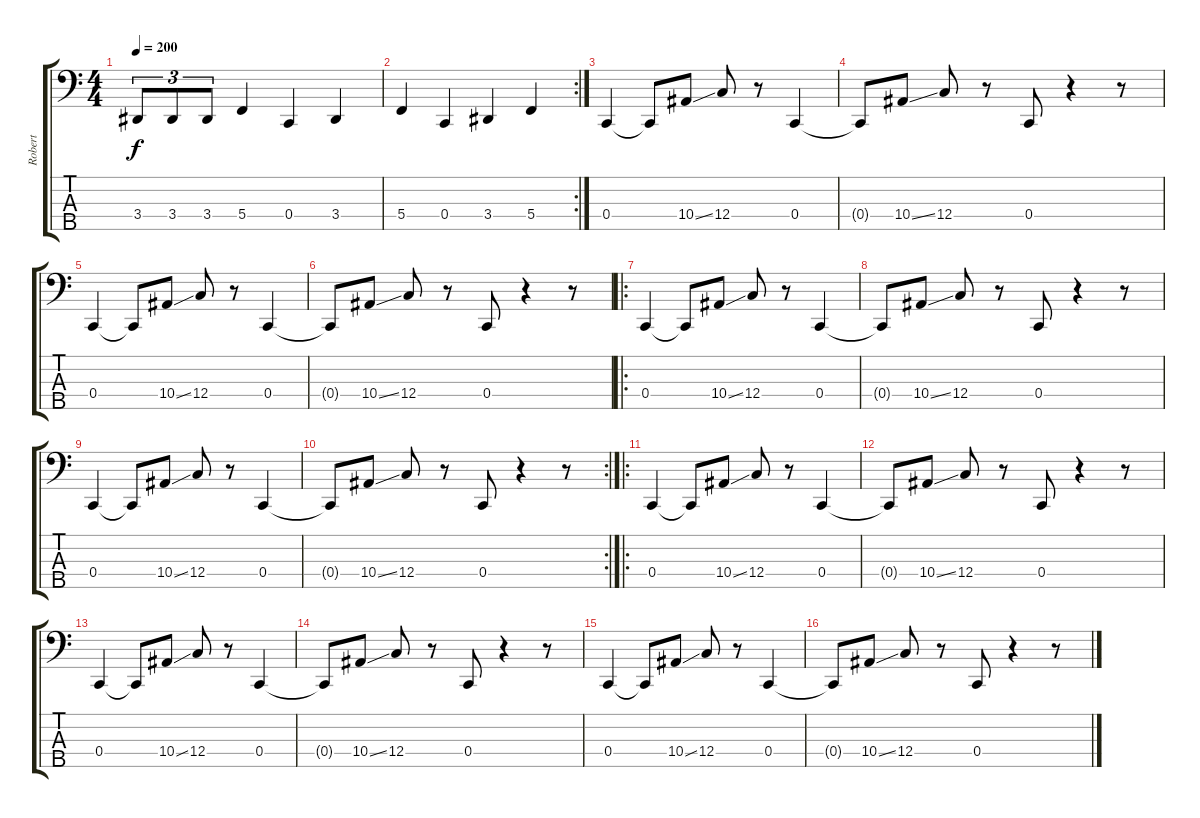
\track ("Robert" "Robert") {instrument electricbassfinger}
\staff {score tabs}
\tuning (F2 C2 G1 C1 G0) {hide}
\ts (4 4)
\tempo 200
\clef f4
\ks c
3.4.8{tu (3 2) dy f} 3.4.8{tu (3 2)} 3.4.8{tu (3 2)} 5.4.4 0.4.4 3.4.4 |
\rc 2
5.4.4 0.4.4 3.4.4 5.4.4 |
0.4.4 0.4{t}.8 10.4{ss}.8 12.4.8 r.8 0.4.4 |
0.4{t}.8 10.4{ss}.8 12.4.8 r.8 0.4.8 r.4 r.8 |
0.4.4 0.4{t}.8 10.4{ss}.8 12.4.8 r.8 0.4.4 |
0.4{t}.8 10.4{ss}.8 12.4.8 r.8 0.4.8 r.4 r.8 |
\ro
0.4.4 0.4{t}.8 10.4{ss}.8 12.4.8 r.8 0.4.4 |
0.4{t}.8 10.4{ss}.8 12.4.8 r.8 0.4.8 r.4 r.8 |
0.4.4 0.4{t}.8 10.4{ss}.8 12.4.8 r.8 0.4.4 |
\rc 2
0.4{t}.8 10.4{ss}.8 12.4.8 r.8 0.4.8 r.4 r.8 |
\ro
0.4.4 0.4{t}.8 10.4{ss}.8 12.4.8 r.8 0.4.4 |
0.4{t}.8 10.4{ss}.8 12.4.8 r.8 0.4.8 r.4 r.8 |
0.4.4 0.4{t}.8 10.4{ss}.8 12.4.8 r.8 0.4.4 |
0.4{t}.8 10.4{ss}.8 12.4.8 r.8 0.4.8 r.4 r.8 |
0.4.4 0.4{t}.8 10.4{ss}.8 12.4.8 r.8 0.4.4 |
0.4{t}.8 10.4{ss}.8 12.4.8 r.8 0.4.8 r.4 r.8
